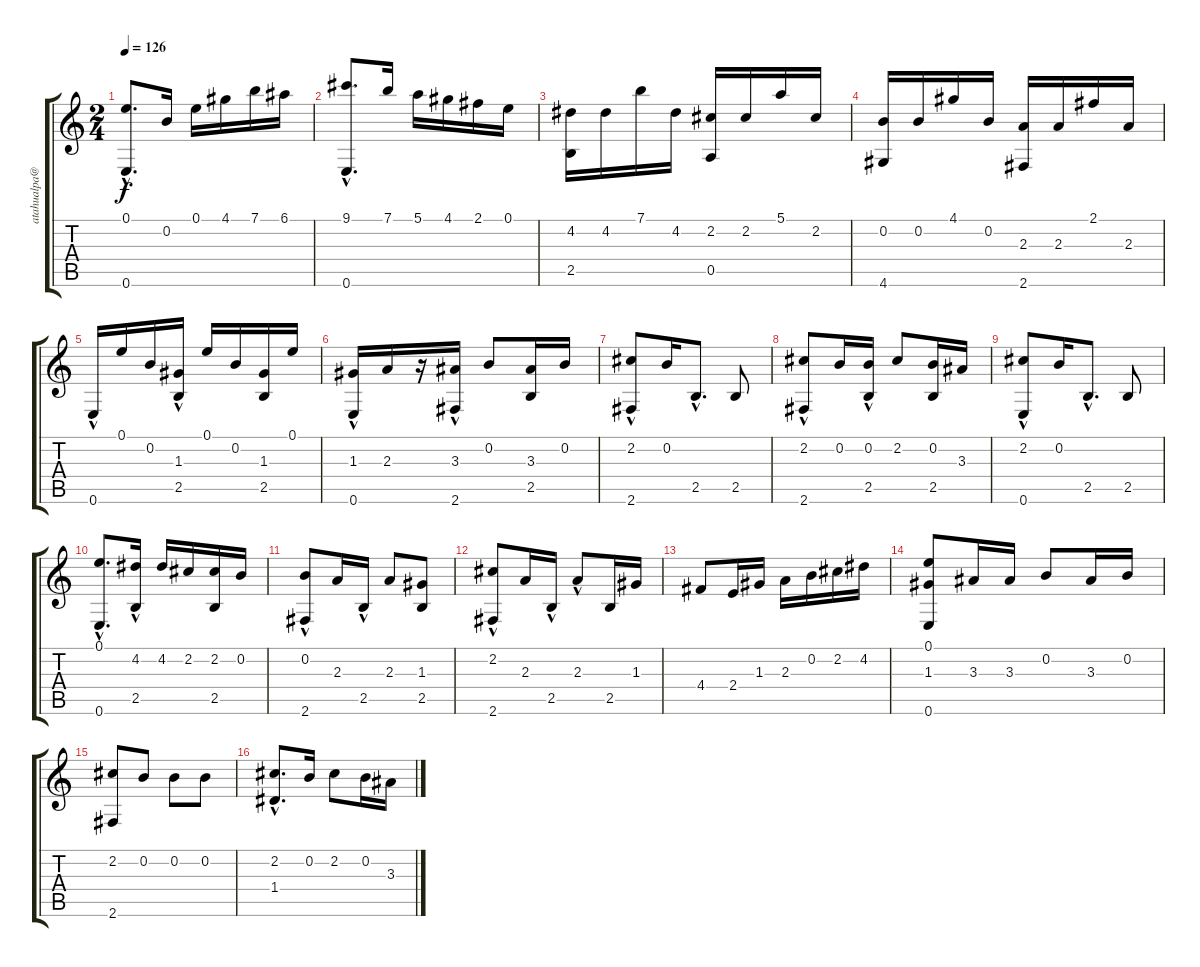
\track ("" "atahualpa@") {instrument acousticguitarnylon}
\staff {score tabs}
\tuning (E4 B3 G3 D3 A2 E2) {hide}
\ts (2 4)
\tempo 126
\clef g2
\ks c
(0.1{hac} 0.6).8{d dy f} 0.2.16 0.1.16 4.1.16 7.1.16 6.1.16 |
(9.1{hac} 0.6).8{d} 7.1.16 5.1.16 4.1.16 2.1.16 0.1.16 |
(4.2 2.5).16 4.2.16 7.1.16 4.2.16 (2.2 0.5).16 2.2.16 5.1.16 2.2.16 |
(0.2 4.6).16 0.2.16 4.1.16 0.2.16 (2.3 2.6).16 2.3.16 2.1.16 2.3.16 |
0.6{hac}.16 0.1.16 0.2.16 (1.3 2.5{hac}).16 0.1.16 0.2.16 (1.3 2.5).16 0.1.16 |
(1.3 0.6{hac}).16 2.3.16 r.16 (3.3 2.6{hac}).16 0.2.8 (3.3 2.5).16 0.2.16 |
(2.2 2.6{hac}).8 0.2.16 2.5{hac}.8{d} 2.5.8 |
(2.2 2.6{hac}).8 0.2.16 (0.2 2.5{hac}).16 2.2.8 (0.2 2.5).16 3.3.16 |
(2.2 0.6{hac}).8 0.2.16 2.5{hac}.8{d} 2.5.8 |
(0.1{hac} 0.6{hac}).8{d} (4.2 2.5{hac}).16 4.2.16 2.2.16 (2.2 2.5).16 0.2.16 |
(0.2 2.6{hac}).8 2.3.16 2.5{hac}.16 2.3.8 (1.3 2.5).8 |
(2.2 2.6{hac}).8 2.3.16 2.5{hac}.16 2.3{hac}.8 2.5.16 1.3.16 |
4.4.8 2.4.16 1.3.16 2.3.16 0.2.16 2.2.16 4.2.16 |
(0.1 1.3 0.6).8 3.3.16 3.3.16 0.2.8 3.3.16 0.2.16 |
(2.2 2.6).8 0.2.8 0.2.8 0.2.8 |
(2.2{hac} 1.4).8{d} 0.2.16 2.2.8 0.2.16 3.3.16
